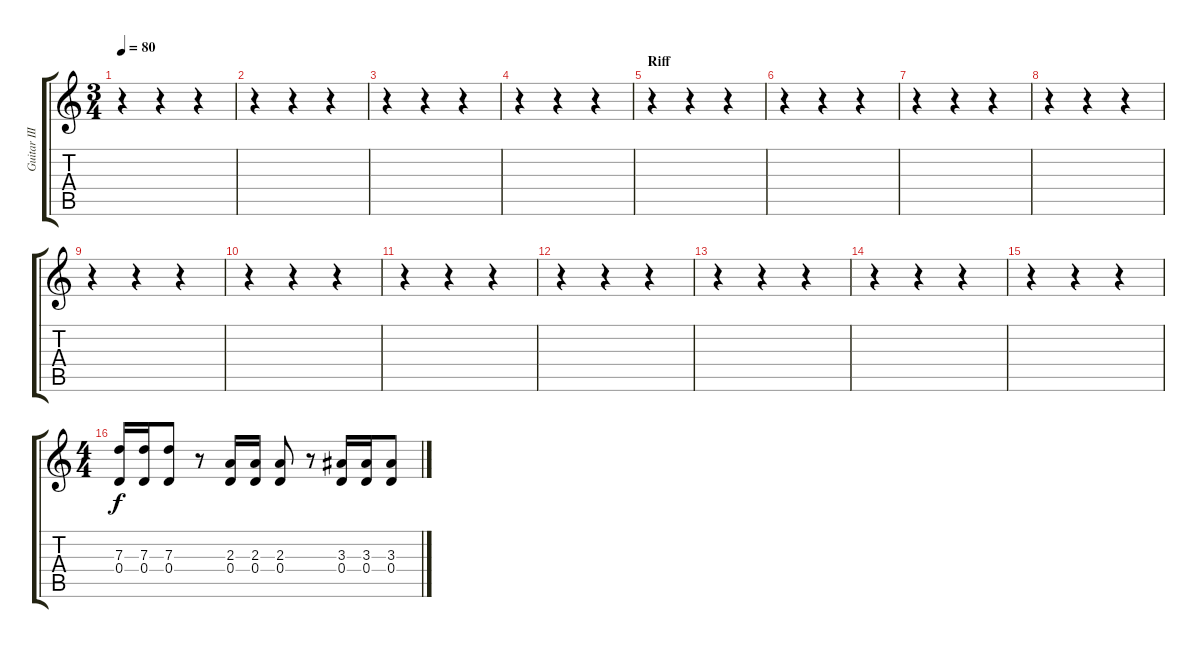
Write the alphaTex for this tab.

\track ("Guitar III" "Guitar III") {instrument overdrivenguitar}
\staff {score tabs}
\tuning (E4 B3 G3 D3 A2 E2) {hide}
\ts (3 4)
\tempo 80
\clef g2
\ks c
r.4{dy f} r.4 r.4 |
r.4 r.4 r.4 |
r.4 r.4 r.4 |
r.4 r.4 r.4 |
\section ("" "Riff")
r.4 r.4 r.4 |
r.4 r.4 r.4 |
r.4 r.4 r.4 |
r.4 r.4 r.4 |
r.4 r.4 r.4 |
r.4 r.4 r.4 |
r.4 r.4 r.4 |
r.4 r.4 r.4 |
r.4 r.4 r.4 |
r.4 r.4 r.4 |
r.4 r.4 r.4 |
\ts (4 4)
(7.3 0.4).16 (7.3 0.4).16 (7.3 0.4).8 r.8 (2.3 0.4).16 (2.3 0.4).16 (2.3 0.4).8 r.8 (3.3 0.4).16 (3.3 0.4).16 (3.3 0.4).8
